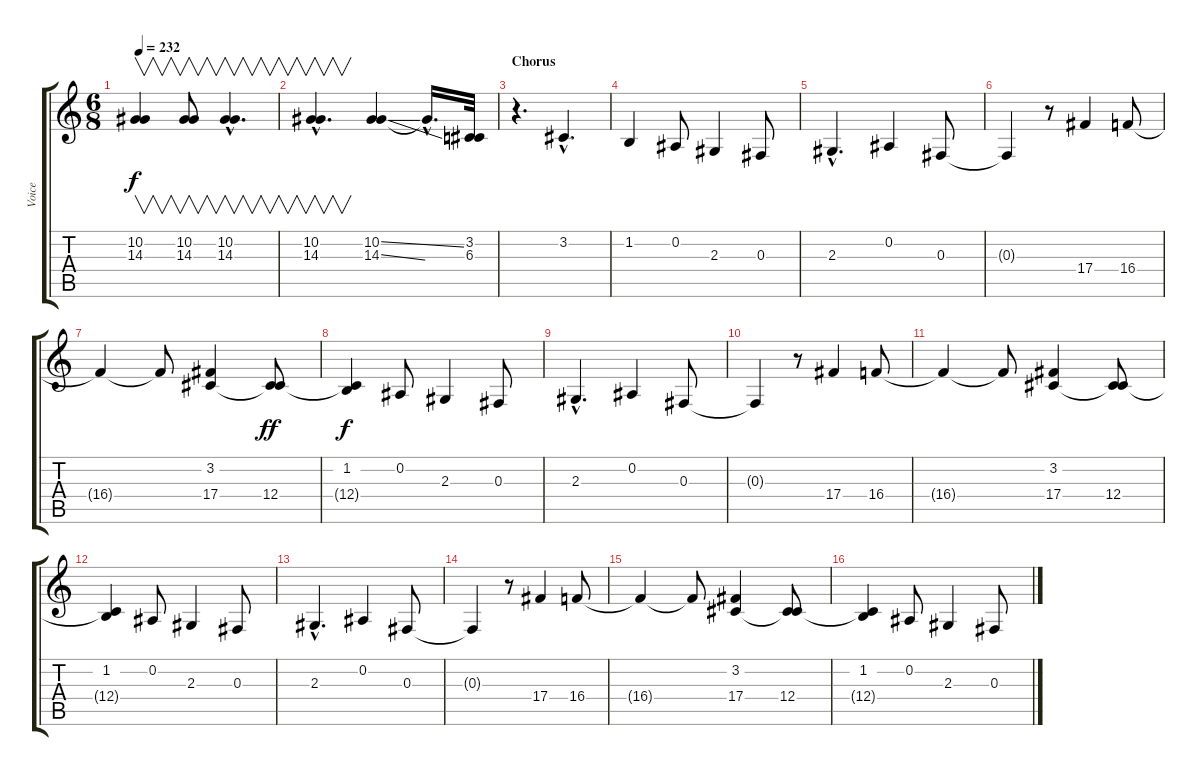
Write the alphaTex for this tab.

\track ("Voice" "Voice") {instrument tenorsax}
\staff {score tabs}
\tuning (Eb4 Bb3 Gb3 Db3 Ab2 Eb2) {hide}
\ts (6 8)
\tempo 232
\clef g2
\ks c
(10.2 14.3).4{v dy f volume 16} (10.2 14.3).8{v} (10.2{hac} 14.3{hac}).4{v d} |
(10.2{hac} 14.3{hac}).4{v d} (10.2{ss} 14.3{ss}).4 14.3{hac t}.16{d} (3.2 6.3).32 |
\section ("" "Chorus")
r.4{d volume 16} 3.2{hac}.4{d} |
1.2.4 0.2.8 2.3.4 0.3.8 |
2.3{hac}.4{d} 0.2.4 0.3.8 |
0.3{t}.4 r.8 17.4.4 16.4.8 |
16.4{t}.4 16.4{t}.8 (3.2 17.4).4 (3.2{t} 12.4).8{dy ff} |
(1.2 12.4{t}).4{dy f} 0.2.8 2.3.4 0.3.8 |
2.3{hac}.4{d} 0.2.4 0.3.8 |
0.3{t}.4{volume 16} r.8 17.4.4 16.4.8 |
16.4{t}.4 16.4{t}.8 (3.2 17.4).4 (3.2{t} 12.4).8 |
(1.2 12.4{t}).4 0.2.8 2.3.4 0.3.8 |
2.3{hac}.4{d} 0.2.4 0.3.8 |
0.3{t}.4 r.8 17.4.4 16.4.8 |
16.4{t}.4 16.4{t}.8 (3.2 17.4).4 (3.2{t} 12.4).8 |
(1.2 12.4{t}).4 0.2.8 2.3.4 0.3.8
